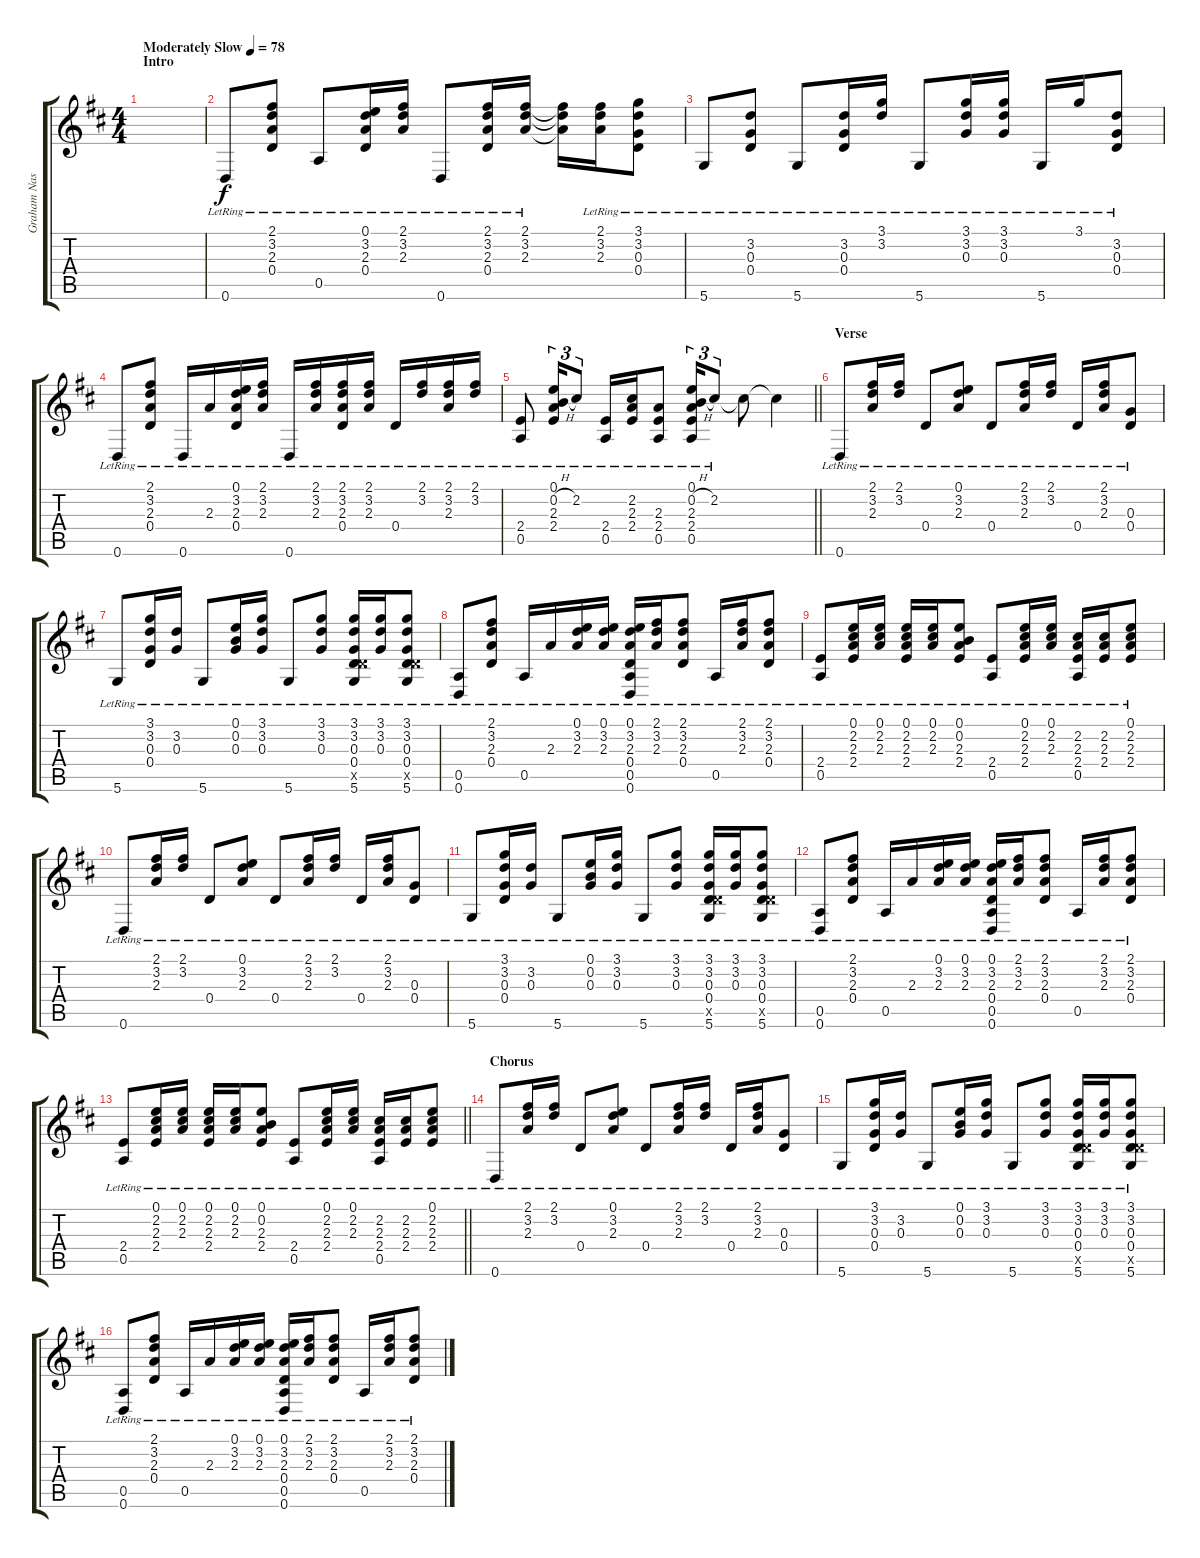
\track ("Graham Nash (rhy.)" "Graham Nas") {instrument acousticguitarsteel}
\staff {score tabs}
\tuning (E4 B3 G3 D3 A2 D2) {hide}
\ts (4 4)
\section ("" "Intro")
\tempo (78 "Moderately Slow")
\clef g2
\ks d
|
0.6{lr}.8 (2.1{lr} 3.2{lr} 2.3{lr} 0.4{lr}).8 0.5{lr}.8 (0.1{lr} 3.2{lr} 2.3{lr} 0.4{lr}).16 (2.1{lr} 3.2{lr} 2.3{lr}).16 0.6{lr}.8 (2.1{lr} 3.2{lr} 2.3{lr} 0.4{lr}).16 (2.1{lr} 3.2{lr} 2.3{lr}).16 (2.1{t} 3.2{t} 2.3{t}).16 (2.1{lr} 3.2{lr} 2.3{lr}).16 (3.1{lr} 3.2{lr} 0.3{lr} 0.4{lr}).8 |
5.6{lr}.8 (3.2{lr} 0.3{lr} 0.4{lr}).8 5.6{lr}.8 (3.2{lr} 0.3{lr} 0.4{lr}).16 (3.1{lr} 3.2{lr}).16 5.6{lr}.8 (3.1{lr} 3.2{lr} 0.3{lr}).16 (3.1{lr} 3.2{lr} 0.3{lr}).16 5.6{lr}.16 3.1{lr}.16 (3.2{lr} 0.3{lr} 0.4{lr}).8 |
0.6{lr}.8 (2.1{lr} 3.2{lr} 2.3{lr} 0.4{lr}).8 0.6{lr}.16 2.3{lr}.16 (0.1{lr} 3.2{lr} 2.3{lr} 0.4{lr}).16 (2.1{lr} 3.2{lr} 2.3{lr}).16 0.6{lr}.16 (2.1{lr} 3.2{lr} 2.3{lr}).16 (2.1{lr} 3.2{lr} 2.3{lr} 0.4{lr}).16 (2.1{lr} 3.2{lr} 2.3{lr}).16 0.4{lr}.16 (2.1{lr} 3.2{lr}).16 (2.1{lr} 3.2{lr} 2.3{lr}).16 (2.1{lr} 3.2{lr}).16 |
\barLineRight lightlight
(2.4{lr} 0.5{lr}).8 (0.1{lr} 0.2{h lr} 2.3{lr} 2.4{lr}).16{tu (3 2)} 2.2{lr}.8{tu (3 2) beam split} (2.4{lr} 0.5{lr}).16{beam merge} (2.2{lr} 2.3{lr} 2.4{lr}).16 (2.3{lr} 2.4{lr} 0.5{lr}).8{beam split} (0.1{lr} 0.2{h lr} 2.3{lr} 2.4{lr} 0.5{lr}).16{tu (3 2) beam merge} 2.2{lr}.8{tu (3 2)} 2.2{t}.8 2.2{t}.4 |
\section ("" "Verse")
0.6{lr}.8 (2.1{lr} 3.2{lr} 2.3{lr}).16 (2.1{lr} 3.2{lr}).16 0.4{lr}.8 (0.1{lr} 3.2{lr} 2.3{lr}).8{beam split} 0.4{lr}.8{beam merge} (2.1{lr} 3.2{lr} 2.3{lr}).16 (2.1{lr} 3.2{lr}).16{beam split} 0.4{lr}.16{beam merge} (2.1{lr} 3.2{lr} 2.3{lr}).16 (0.3{lr} 0.4{lr}).8 |
5.6{lr}.8 (3.1{lr} 3.2{lr} 0.3{lr} 0.4{lr}).16 (3.2{lr} 0.3{lr}).16 5.6{lr}.8 (0.1{lr} 0.2{lr} 0.3{lr}).16 (3.1{lr} 3.2{lr} 0.3{lr}).16 5.6{lr}.8 (3.1{lr} 3.2{lr} 0.3{lr}).8 (3.1{lr} 3.2{lr} 0.3{lr} 0.4{lr} 5.5{x} 5.6{lr}).16 (3.1{lr} 3.2{lr} 0.3{lr}).16 (3.1{lr} 3.2{lr} 0.3{lr} 0.4{lr} 5.5{x} 5.6{lr}).8 |
(0.5{lr} 0.6{lr}).8 (2.1{lr} 3.2{lr} 2.3{lr} 0.4{lr}).8 0.5{lr}.16 2.3{lr}.16 (0.1{lr} 3.2{lr} 2.3{lr}).16 (0.1{lr} 3.2{lr} 2.3{lr}).16 (0.1{lr} 3.2{lr} 2.3{lr} 0.4{lr} 0.5{lr} 0.6{lr}).16 (2.1{lr} 3.2{lr} 2.3{lr}).16 (2.1{lr} 3.2{lr} 2.3{lr} 0.4{lr}).8 0.5{lr}.16 (2.1{lr} 3.2{lr} 2.3{lr}).16 (2.1{lr} 3.2{lr} 2.3{lr} 0.4{lr}).8 |
(2.4{lr} 0.5{lr}).8 (0.1{lr} 2.2{lr} 2.3{lr} 2.4{lr}).16 (0.1{lr} 2.2{lr} 2.3{lr}).16 (0.1{lr} 2.2{lr} 2.3{lr} 2.4{lr}).16 (0.1{lr} 2.2{lr} 2.3{lr}).16 (0.1{lr} 0.2{lr} 2.3{lr} 2.4{lr}).8 (2.4{lr} 0.5{lr}).8 (0.1{lr} 2.2{lr} 2.3{lr} 2.4{lr}).16 (0.1{lr} 2.2{lr} 2.3{lr}).16 (2.2{lr} 2.3{lr} 2.4{lr} 0.5{lr}).16 (2.2{lr} 2.3{lr} 2.4{lr}).16 (0.1{lr} 2.2{lr} 2.3{lr} 2.4{lr}).8 |
0.6{lr}.8 (2.1{lr} 3.2{lr} 2.3{lr}).16 (2.1{lr} 3.2{lr}).16 0.4{lr}.8 (0.1{lr} 3.2{lr} 2.3{lr}).8{beam split} 0.4{lr}.8{beam merge} (2.1{lr} 3.2{lr} 2.3{lr}).16 (2.1{lr} 3.2{lr}).16{beam split} 0.4{lr}.16{beam merge} (2.1{lr} 3.2{lr} 2.3{lr}).16 (0.3{lr} 0.4{lr}).8 |
5.6{lr}.8 (3.1{lr} 3.2{lr} 0.3{lr} 0.4{lr}).16 (3.2{lr} 0.3{lr}).16 5.6{lr}.8 (0.1{lr} 0.2{lr} 0.3{lr}).16 (3.1{lr} 3.2{lr} 0.3{lr}).16 5.6{lr}.8 (3.1{lr} 3.2{lr} 0.3{lr}).8 (3.1{lr} 3.2{lr} 0.3{lr} 0.4{lr} 5.5{x} 5.6{lr}).16 (3.1{lr} 3.2{lr} 0.3{lr}).16 (3.1{lr} 3.2{lr} 0.3{lr} 0.4{lr} 5.5{x} 5.6{lr}).8 |
(0.5{lr} 0.6{lr}).8 (2.1{lr} 3.2{lr} 2.3{lr} 0.4{lr}).8 0.5{lr}.16 2.3{lr}.16 (0.1{lr} 3.2{lr} 2.3{lr}).16 (0.1{lr} 3.2{lr} 2.3{lr}).16 (0.1{lr} 3.2{lr} 2.3{lr} 0.4{lr} 0.5{lr} 0.6{lr}).16 (2.1{lr} 3.2{lr} 2.3{lr}).16 (2.1{lr} 3.2{lr} 2.3{lr} 0.4{lr}).8 0.5{lr}.16 (2.1{lr} 3.2{lr} 2.3{lr}).16 (2.1{lr} 3.2{lr} 2.3{lr} 0.4{lr}).8 |
\barLineRight lightlight
(2.4{lr} 0.5{lr}).8 (0.1{lr} 2.2{lr} 2.3{lr} 2.4{lr}).16 (0.1{lr} 2.2{lr} 2.3{lr}).16 (0.1{lr} 2.2{lr} 2.3{lr} 2.4{lr}).16 (0.1{lr} 2.2{lr} 2.3{lr}).16 (0.1{lr} 0.2{lr} 2.3{lr} 2.4{lr}).8 (2.4{lr} 0.5{lr}).8 (0.1{lr} 2.2{lr} 2.3{lr} 2.4{lr}).16 (0.1{lr} 2.2{lr} 2.3{lr}).16 (2.2{lr} 2.3{lr} 2.4{lr} 0.5{lr}).16 (2.2{lr} 2.3{lr} 2.4{lr}).16 (0.1{lr} 2.2{lr} 2.3{lr} 2.4{lr}).8 |
\section ("" "Chorus")
0.6{lr}.8 (2.1{lr} 3.2{lr} 2.3{lr}).16 (2.1{lr} 3.2{lr}).16 0.4{lr}.8 (0.1{lr} 3.2{lr} 2.3{lr}).8{beam split} 0.4{lr}.8{beam merge} (2.1{lr} 3.2{lr} 2.3{lr}).16 (2.1{lr} 3.2{lr}).16{beam split} 0.4{lr}.16{beam merge} (2.1{lr} 3.2{lr} 2.3{lr}).16 (0.3{lr} 0.4{lr}).8 |
5.6{lr}.8 (3.1{lr} 3.2{lr} 0.3{lr} 0.4{lr}).16 (3.2{lr} 0.3{lr}).16 5.6{lr}.8 (0.1{lr} 0.2{lr} 0.3{lr}).16 (3.1{lr} 3.2{lr} 0.3{lr}).16 5.6{lr}.8 (3.1{lr} 3.2{lr} 0.3{lr}).8 (3.1{lr} 3.2{lr} 0.3{lr} 0.4{lr} 5.5{x} 5.6{lr}).16 (3.1{lr} 3.2{lr} 0.3{lr}).16 (3.1{lr} 3.2{lr} 0.3{lr} 0.4{lr} 5.5{x} 5.6{lr}).8 |
(0.5{lr} 0.6{lr}).8 (2.1{lr} 3.2{lr} 2.3{lr} 0.4{lr}).8 0.5{lr}.16 2.3{lr}.16 (0.1{lr} 3.2{lr} 2.3{lr}).16 (0.1{lr} 3.2{lr} 2.3{lr}).16 (0.1{lr} 3.2{lr} 2.3{lr} 0.4{lr} 0.5{lr} 0.6{lr}).16 (2.1{lr} 3.2{lr} 2.3{lr}).16 (2.1{lr} 3.2{lr} 2.3{lr} 0.4{lr}).8 0.5{lr}.16 (2.1{lr} 3.2{lr} 2.3{lr}).16 (2.1{lr} 3.2{lr} 2.3{lr} 0.4{lr}).8
